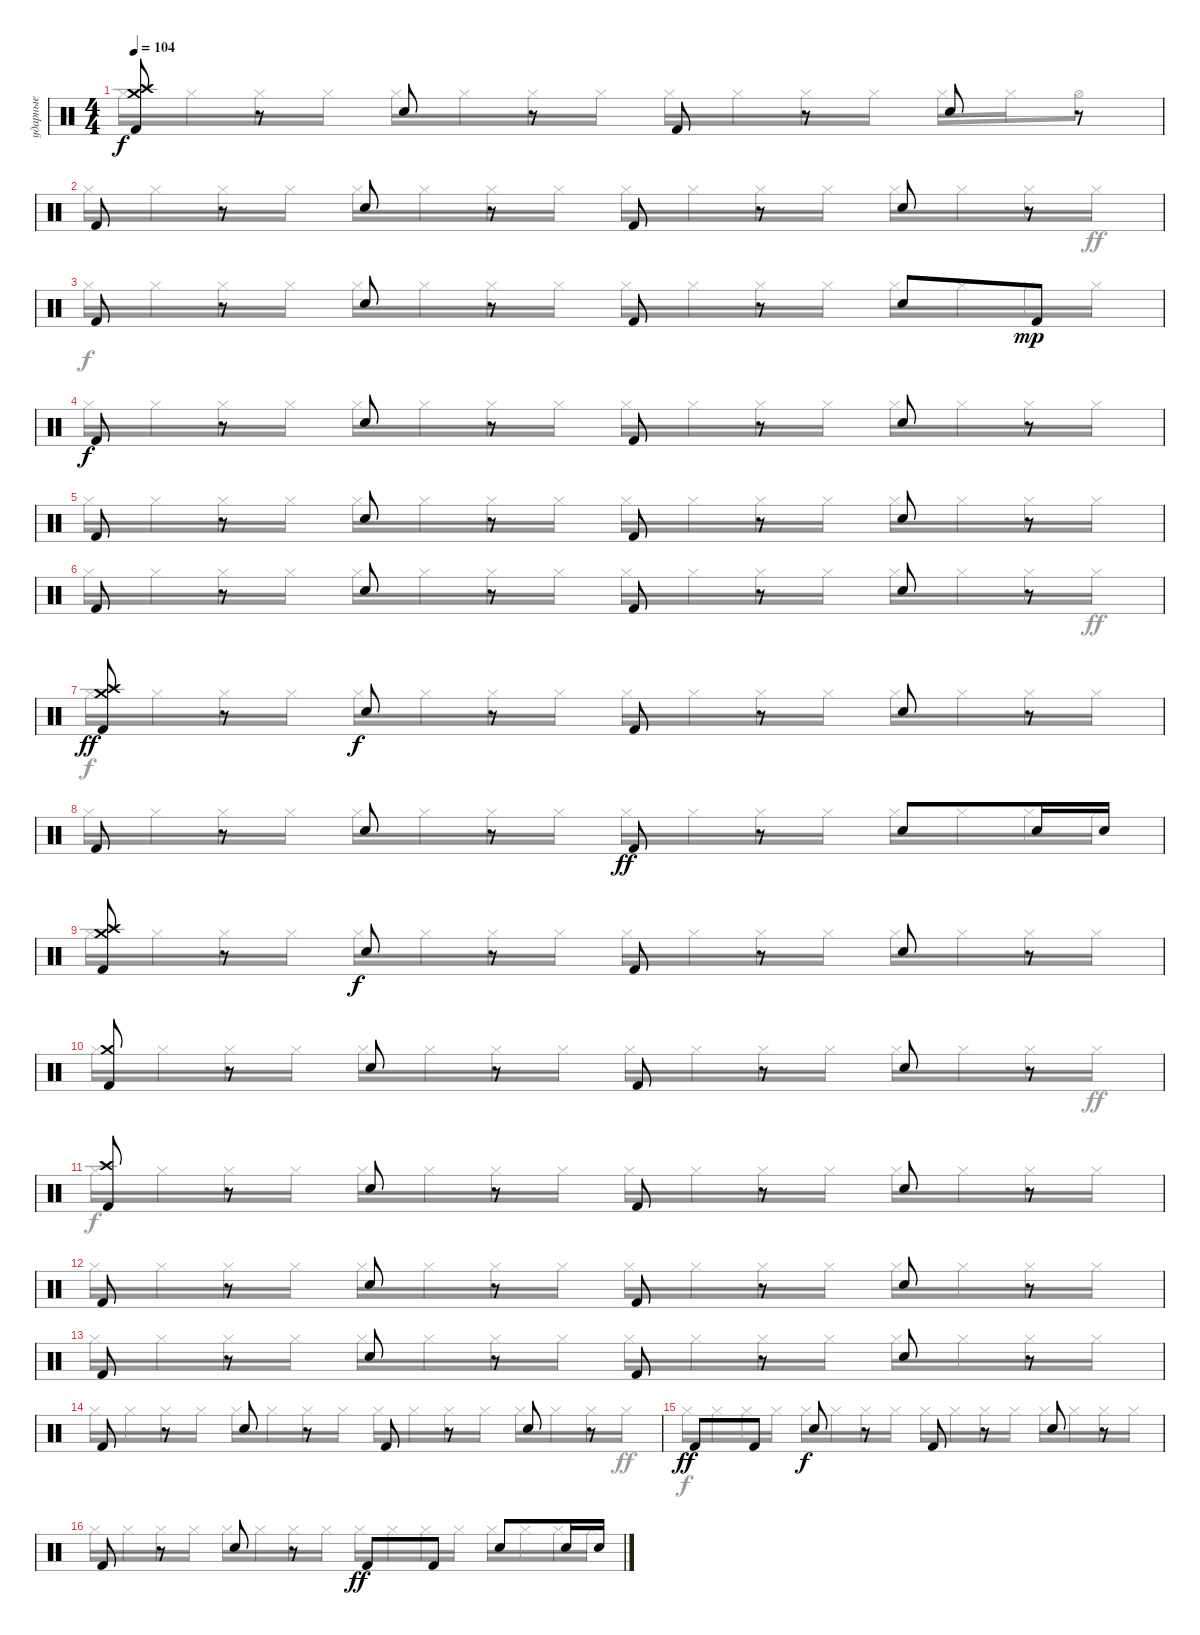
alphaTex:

\track ("ударные" "ударные") {instrument percussion}
\staff {score}
\articulation defaults
\voice
\ts (4 4)
\tempo 104
\clef neutral
\ks c
("Crash medium (hit)" "Crash high (hit)" "Kick (hit) 2").8{dy f} r.8 "Electric Snare (hit)".8 r.8 "Kick (hit) 2".8 r.8 "Electric Snare (hit)".8 r.8 |
"Kick (hit) 2".8 r.8 "Electric Snare (hit)".8 r.8 "Kick (hit) 2".8 r.8 "Electric Snare (hit)".8 r.8 |
"Kick (hit) 2".8 r.8 "Electric Snare (hit)".8 r.8 "Kick (hit) 2".8 r.8 "Electric Snare (hit)".8 "Kick (hit) 2".8{dy mp} |
"Kick (hit) 2".8{dy f} r.8 "Electric Snare (hit)".8 r.8 "Kick (hit) 2".8 r.8 "Electric Snare (hit)".8 r.8 |
"Kick (hit) 2".8 r.8 "Electric Snare (hit)".8 r.8 "Kick (hit) 2".8 r.8 "Electric Snare (hit)".8 r.8 |
"Kick (hit) 2".8 r.8 "Electric Snare (hit)".8 r.8 "Kick (hit) 2".8 r.8 "Electric Snare (hit)".8 r.8 |
("Crash medium (hit)" "Crash high (hit)" "Kick (hit) 2").8{dy ff} r.8 "Electric Snare (hit)".8{dy f} r.8 "Kick (hit) 2".8 r.8 "Electric Snare (hit)".8 r.8 |
"Kick (hit) 2".8 r.8 "Electric Snare (hit)".8 r.8 "Kick (hit) 2".8{dy ff} r.8 "Electric Snare (hit)".8 "Electric Snare (hit)".16 "Electric Snare (hit)".16 |
("Crash medium (hit)" "Crash high (hit)" "Kick (hit) 2").8 r.8 "Electric Snare (hit)".8{dy f} r.8 "Kick (hit) 2".8 r.8 "Electric Snare (hit)".8 r.8 |
("Crash medium (hit)" "Kick (hit) 2").8 r.8 "Electric Snare (hit)".8 r.8 "Kick (hit) 2".8 r.8 "Electric Snare (hit)".8 r.8 |
("Crash high (hit)" "Kick (hit) 2").8 r.8 "Electric Snare (hit)".8 r.8 "Kick (hit) 2".8 r.8 "Electric Snare (hit)".8 r.8 |
"Kick (hit) 2".8 r.8 "Electric Snare (hit)".8 r.8 "Kick (hit) 2".8 r.8 "Electric Snare (hit)".8 r.8 |
"Kick (hit) 2".8 r.8 "Electric Snare (hit)".8 r.8 "Kick (hit) 2".8 r.8 "Electric Snare (hit)".8 r.8 |
"Kick (hit) 2".8 r.8 "Electric Snare (hit)".8 r.8 "Kick (hit) 2".8 r.8 "Electric Snare (hit)".8 r.8 |
"Kick (hit) 2".8{dy ff} "Kick (hit) 2".8 "Electric Snare (hit)".8{dy f} r.8 "Kick (hit) 2".8 r.8 "Electric Snare (hit)".8 r.8 |
"Kick (hit) 2".8 r.8 "Electric Snare (hit)".8 r.8 "Kick (hit) 2".8{dy ff} "Kick (hit) 2".8 "Electric Snare (hit)".8 "Electric Snare (hit)".16 "Electric Snare (hit)".16
\voice
\clef neutral
\ottava regular
\simile none
\ks c "Hi-Hat (closed)".16{dy f} "Hi-Hat (closed)".16 "Hi-Hat (closed)".16 "Hi-Hat (closed)".16 "Hi-Hat (closed)".16 "Hi-Hat (closed)".16 "Hi-Hat (closed)".16 "Hi-Hat (closed)".16 "Hi-Hat (closed)".16 "Hi-Hat (closed)".16 "Hi-Hat (closed)".16 "Hi-Hat (closed)".16 "Hi-Hat (closed)".16 "Hi-Hat (closed)".16 "Hi-Hat (open)".8
|
"Hi-Hat (closed)".16 "Hi-Hat (closed)".16 "Hi-Hat (closed)".16 "Hi-Hat (closed)".16 "Hi-Hat (closed)".16 "Hi-Hat (closed)".16 "Hi-Hat (closed)".16 "Hi-Hat (closed)".16 "Hi-Hat (closed)".16 "Hi-Hat (closed)".16 "Hi-Hat (closed)".16 "Hi-Hat (closed)".16 "Hi-Hat (closed)".16 "Hi-Hat (closed)".16 "Hi-Hat (closed)".16 "Hi-Hat (closed)".16{dy ff} |
"Hi-Hat (closed)".16{dy f} "Hi-Hat (closed)".16 "Hi-Hat (closed)".16 "Hi-Hat (closed)".16 "Hi-Hat (closed)".16 "Hi-Hat (closed)".16 "Hi-Hat (closed)".16 "Hi-Hat (closed)".16 "Hi-Hat (closed)".16 "Hi-Hat (closed)".16 "Hi-Hat (closed)".16 "Hi-Hat (closed)".16 "Hi-Hat (closed)".16 "Hi-Hat (closed)".16 "Hi-Hat (closed)".16 "Hi-Hat (closed)".16 |
"Hi-Hat (closed)".16 "Hi-Hat (closed)".16 "Hi-Hat (closed)".16 "Hi-Hat (closed)".16 "Hi-Hat (closed)".16 "Hi-Hat (closed)".16 "Hi-Hat (closed)".16 "Hi-Hat (closed)".16 "Hi-Hat (closed)".16 "Hi-Hat (closed)".16 "Hi-Hat (closed)".16 "Hi-Hat (closed)".16 "Hi-Hat (closed)".16 "Hi-Hat (closed)".16 "Hi-Hat (closed)".16 "Hi-Hat (closed)".16 |
"Hi-Hat (closed)".16 "Hi-Hat (closed)".16 "Hi-Hat (closed)".16 "Hi-Hat (closed)".16 "Hi-Hat (closed)".16 "Hi-Hat (closed)".16 "Hi-Hat (closed)".16 "Hi-Hat (closed)".16 "Hi-Hat (closed)".16 "Hi-Hat (closed)".16 "Hi-Hat (closed)".16 "Hi-Hat (closed)".16 "Hi-Hat (closed)".16 "Hi-Hat (closed)".16 "Hi-Hat (closed)".16 "Hi-Hat (closed)".16 |
"Hi-Hat (closed)".16 "Hi-Hat (closed)".16 "Hi-Hat (closed)".16 "Hi-Hat (closed)".16 "Hi-Hat (closed)".16 "Hi-Hat (closed)".16 "Hi-Hat (closed)".16 "Hi-Hat (closed)".16 "Hi-Hat (closed)".16 "Hi-Hat (closed)".16 "Hi-Hat (closed)".16 "Hi-Hat (closed)".16 "Hi-Hat (closed)".16 "Hi-Hat (closed)".16 "Hi-Hat (closed)".16 "Hi-Hat (closed)".16{dy ff} |
"Hi-Hat (closed)".16{dy f} "Hi-Hat (closed)".16 "Hi-Hat (closed)".16 "Hi-Hat (closed)".16 "Hi-Hat (closed)".16 "Hi-Hat (closed)".16 "Hi-Hat (closed)".16 "Hi-Hat (closed)".16 "Hi-Hat (closed)".16 "Hi-Hat (closed)".16 "Hi-Hat (closed)".16 "Hi-Hat (closed)".16 "Hi-Hat (closed)".16 "Hi-Hat (closed)".16 "Hi-Hat (closed)".16 "Hi-Hat (closed)".16 |
"Hi-Hat (closed)".16 "Hi-Hat (closed)".16 "Hi-Hat (closed)".16 "Hi-Hat (closed)".16 "Hi-Hat (closed)".16 "Hi-Hat (closed)".16 "Hi-Hat (closed)".16 "Hi-Hat (closed)".16 "Hi-Hat (closed)".16 "Hi-Hat (closed)".16 "Hi-Hat (closed)".16 "Hi-Hat (closed)".16 "Hi-Hat (closed)".16 "Hi-Hat (closed)".16 "Hi-Hat (closed)".16 "Hi-Hat (closed)".16 |
"Hi-Hat (closed)".16 "Hi-Hat (closed)".16 "Hi-Hat (closed)".16 "Hi-Hat (closed)".16 "Hi-Hat (closed)".16 "Hi-Hat (closed)".16 "Hi-Hat (closed)".16 "Hi-Hat (closed)".16 "Hi-Hat (closed)".16 "Hi-Hat (closed)".16 "Hi-Hat (closed)".16 "Hi-Hat (closed)".16 "Hi-Hat (closed)".16 "Hi-Hat (closed)".16 "Hi-Hat (closed)".16 "Hi-Hat (closed)".16 |
"Hi-Hat (closed)".16 "Hi-Hat (closed)".16 "Hi-Hat (closed)".16 "Hi-Hat (closed)".16 "Hi-Hat (closed)".16 "Hi-Hat (closed)".16 "Hi-Hat (closed)".16 "Hi-Hat (closed)".16 "Hi-Hat (closed)".16 "Hi-Hat (closed)".16 "Hi-Hat (closed)".16 "Hi-Hat (closed)".16 "Hi-Hat (closed)".16 "Hi-Hat (closed)".16 "Hi-Hat (closed)".16 "Hi-Hat (closed)".16{dy ff} |
"Hi-Hat (closed)".16{dy f} "Hi-Hat (closed)".16 "Hi-Hat (closed)".16 "Hi-Hat (closed)".16 "Hi-Hat (closed)".16 "Hi-Hat (closed)".16 "Hi-Hat (closed)".16 "Hi-Hat (closed)".16 "Hi-Hat (closed)".16 "Hi-Hat (closed)".16 "Hi-Hat (closed)".16 "Hi-Hat (closed)".16 "Hi-Hat (closed)".16 "Hi-Hat (closed)".16 "Hi-Hat (closed)".16 "Hi-Hat (closed)".16 |
"Hi-Hat (closed)".16 "Hi-Hat (closed)".16 "Hi-Hat (closed)".16 "Hi-Hat (closed)".16 "Hi-Hat (closed)".16 "Hi-Hat (closed)".16 "Hi-Hat (closed)".16 "Hi-Hat (closed)".16 "Hi-Hat (closed)".16 "Hi-Hat (closed)".16 "Hi-Hat (closed)".16 "Hi-Hat (closed)".16 "Hi-Hat (closed)".16 "Hi-Hat (closed)".16 "Hi-Hat (closed)".16 "Hi-Hat (closed)".16 |
"Hi-Hat (closed)".16 "Hi-Hat (closed)".16 "Hi-Hat (closed)".16 "Hi-Hat (closed)".16 "Hi-Hat (closed)".16 "Hi-Hat (closed)".16 "Hi-Hat (closed)".16 "Hi-Hat (closed)".16 "Hi-Hat (closed)".16 "Hi-Hat (closed)".16 "Hi-Hat (closed)".16 "Hi-Hat (closed)".16 "Hi-Hat (closed)".16 "Hi-Hat (closed)".16 "Hi-Hat (closed)".16 "Hi-Hat (closed)".16 |
"Hi-Hat (closed)".16 "Hi-Hat (closed)".16 "Hi-Hat (closed)".16 "Hi-Hat (closed)".16 "Hi-Hat (closed)".16 "Hi-Hat (closed)".16 "Hi-Hat (closed)".16 "Hi-Hat (closed)".16 "Hi-Hat (closed)".16 "Hi-Hat (closed)".16 "Hi-Hat (closed)".16 "Hi-Hat (closed)".16 "Hi-Hat (closed)".16 "Hi-Hat (closed)".16 "Hi-Hat (closed)".16 "Hi-Hat (closed)".16{dy ff} |
"Hi-Hat (closed)".16{dy f} "Hi-Hat (closed)".16 "Hi-Hat (closed)".16 "Hi-Hat (closed)".16 "Hi-Hat (closed)".16 "Hi-Hat (closed)".16 "Hi-Hat (closed)".16 "Hi-Hat (closed)".16 "Hi-Hat (closed)".16 "Hi-Hat (closed)".16 "Hi-Hat (closed)".16 "Hi-Hat (closed)".16 "Hi-Hat (closed)".16 "Hi-Hat (closed)".16 "Hi-Hat (closed)".16 "Hi-Hat (closed)".16 |
"Hi-Hat (closed)".16 "Hi-Hat (closed)".16 "Hi-Hat (closed)".16 "Hi-Hat (closed)".16 "Hi-Hat (closed)".16 "Hi-Hat (closed)".16 "Hi-Hat (closed)".16 "Hi-Hat (closed)".16 "Hi-Hat (closed)".16 "Hi-Hat (closed)".16 "Hi-Hat (closed)".16 "Hi-Hat (closed)".16 "Hi-Hat (closed)".16 "Hi-Hat (closed)".16 "Hi-Hat (closed)".16 "Hi-Hat (closed)".16
